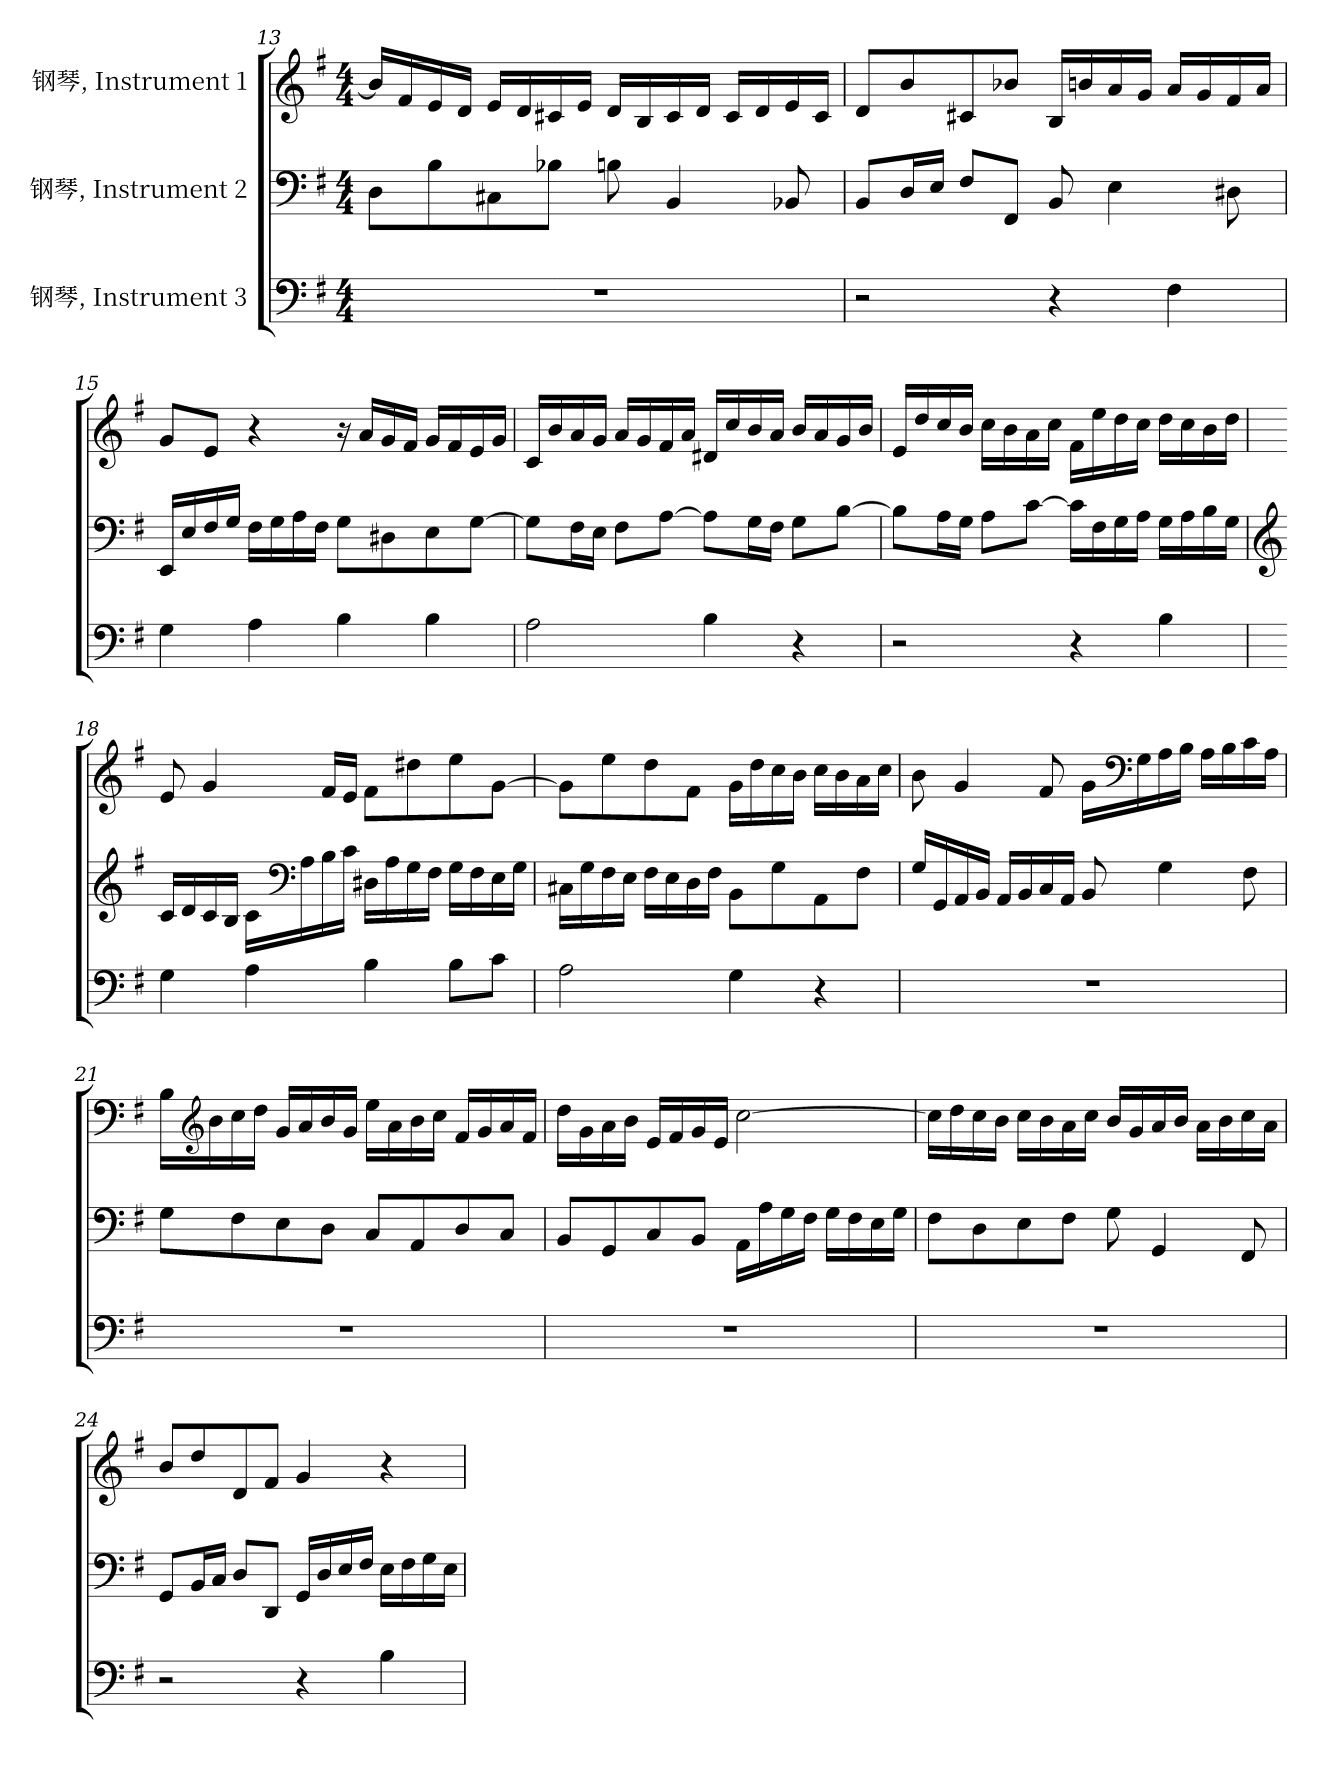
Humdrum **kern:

**kern	**kern	**kern
*part3	*part2	*part1
*staff3	*staff2	*staff1
*I"钢琴, Instrument 3	*I"钢琴, Instrument 2	*I"钢琴, Instrument 1
!!LO:LB:g=z
*clefF4	*clefF4	*clefG2
*k[f#]	*k[f#]	*k[f#]
*M4/4	*M4/4	*M4/4
=13	=13	=13
1r	8D\L	16b/LL]
.	.	16f#/
.	8B\	16e/
.	.	16d/JJ
.	8C#X\	16e/LL
.	.	16d/
.	8B-X\J	16c#X/
.	.	16e/JJ
.	8Bn\	16d/LL
.	.	16B/
.	4BB/	16c#/
.	.	16d/JJ
.	.	16c#/LL
.	.	16d/
.	8BB-X/	16e/
.	.	16c#/JJ
=14	=14	=14
2r	8BB/L	8d/L
.	16D/L	8b/
.	16E/JJ	.
.	8F#/L	8c#X/
.	8FF#/J	8b-X/J
4r	8BB/	16B/LL
.	.	16bn/
.	4E\	16a/
.	.	16g/JJ
4F#\	.	16a/LL
.	.	16g/
.	8D#X\	16f#/
.	.	16a/JJ
!!LO:LB:g=z
=15	=15	=15
4G\	16EE/LL	8g/L
.	16E/	.
.	16F#/	8e/J
.	16G/JJ	.
4A\	16F#\LL	4r
.	16G\	.
.	16A\	.
.	16F#\JJ	.
4B\	8G\L	16r
.	.	16a/LL
.	8D#X\	16g/
.	.	16f#/JJ
4B\	8E\	16g/LL
.	.	16f#/
.	[8G\J	16e/
.	.	16g/JJ
=16	=16	=16
2A\	8G\L]	16c/LL
.	.	16b/
.	16F#\L	16a/
.	16E\JJ	16g/JJ
.	8F#\L	16a/LL
.	.	16g/
.	[8A\J	16f#/
.	.	16a/JJ
4B\	8A\L]	16d#X/LL
.	.	16cc/
.	16G\L	16b/
.	16F#\JJ	16a/JJ
4r	8G\L	16b/LL
.	.	16a/
.	[8B\J	16g/
.	.	16b/JJ
!!LO:PB:g=z
=17	=17	=17
2r	8B\L]	16e/LL
.	.	16dd/
.	16A\L	16cc/
.	16G\JJ	16b/JJ
.	8A\L	16cc\LL
.	.	16b\
.	[8c\J	16a\
.	.	16cc\JJ
4r	16c\LL]	16f#\LL
.	16F#\	16ee\
.	16G\	16dd\
.	16A\JJ	16cc\JJ
4B\	16G\LL	16dd\LL
.	16A\	16cc\
.	16B\	16b\
.	16G\JJ	16dd\JJ
=18	=18	=18
*	*clefG2	*
4G\	16c/LL	8e/
.	16d/	.
.	16c/	4g/
.	16B/JJ	.
4A\	16c\LL	.
*	*clefF4	*
.	16A\	.
.	16B\	16f#/LL
.	16c\JJ	16e/JJ
4B\	16D#X\LL	8f#\L
.	16A\	.
.	16G\	8dd#X\
.	16F#\JJ	.
8B\L	16G\LL	8ee\
.	16F#\	.
8c\J	16E\	[8g\J
.	16G\JJ	.
!!LO:LB:g=z
=19	=19	=19
2A\	16C#X\LL	8g\L]
.	16G\	.
.	16F#\	8ee\
.	16E\JJ	.
.	16F#\LL	8dd\
.	16E\	.
.	16D\	8f#\J
.	16F#\JJ	.
4G\	8BB\L	16g\LL
.	.	16dd\
.	8G\	16cc\
.	.	16b\JJ
4r	8AA\	16cc\LL
.	.	16b\
.	8F#\J	16a\
.	.	16cc\JJ
=20	=20	=20
1r	16G/LL	8b\
.	16GG/	.
.	16AA/	4g/
.	16BB/JJ	.
.	16AA/LL	.
.	16BB/	.
.	16C/	8f#/
.	16AA/JJ	.
.	8BB/	16g\LL
*	*	*clefF4
.	.	16G\
.	4G\	16A\
.	.	16B\JJ
.	.	16A\LL
.	.	16B\
.	8F#\	16c\
.	.	16A\JJ
!!LO:LB:g=z
=21	=21	=21
1r	8G\L	16B\LL
*	*	*clefG2
.	.	16b\
.	8F#\	16cc\
.	.	16dd\JJ
.	8E\	16g/LL
.	.	16a/
.	8D\J	16b/
.	.	16g/JJ
.	8C/L	16ee\LL
.	.	16a\
.	8AA/	16b\
.	.	16cc\JJ
.	8D/	16f#/LL
.	.	16g/
.	8C/J	16a/
.	.	16f#/JJ
=22	=22	=22
1r	8BB/L	16dd\LL
.	.	16g\
.	8GG/	16a\
.	.	16b\JJ
.	8C/	16e/LL
.	.	16f#/
.	8BB/J	16g/
.	.	16e/JJ
.	16AA\LL	[2cc\
.	16A\	.
.	16G\	.
.	16F#\JJ	.
.	16G\LL	.
.	16F#\	.
.	16E\	.
.	16G\JJ	.
!!LO:LB:g=z
=23	=23	=23
1r	8F#\L	16cc\LL]
.	.	16dd\
.	8D\	16cc\
.	.	16b\JJ
.	8E\	16cc\LL
.	.	16b\
.	8F#\J	16a\
.	.	16cc\JJ
.	8G\	16b/LL
.	.	16g/
.	4GG/	16a/
.	.	16b/JJ
.	.	16a\LL
.	.	16b\
.	8FF#/	16cc\
.	.	16a\JJ
=24	=24	=24
2r	8GG/L	8b/L
.	16BB/L	8dd/
.	16C/JJ	.
.	8D/L	8d/
.	8DD/J	8f#/J
4r	16GG/LL	4g/
.	16D/	.
.	16E/	.
.	16F#/JJ	.
4B\	16E\LL	4r
.	16F#\	.
.	16G\	.
.	16E\JJ	.
=	=	=
*-	*-	*-
